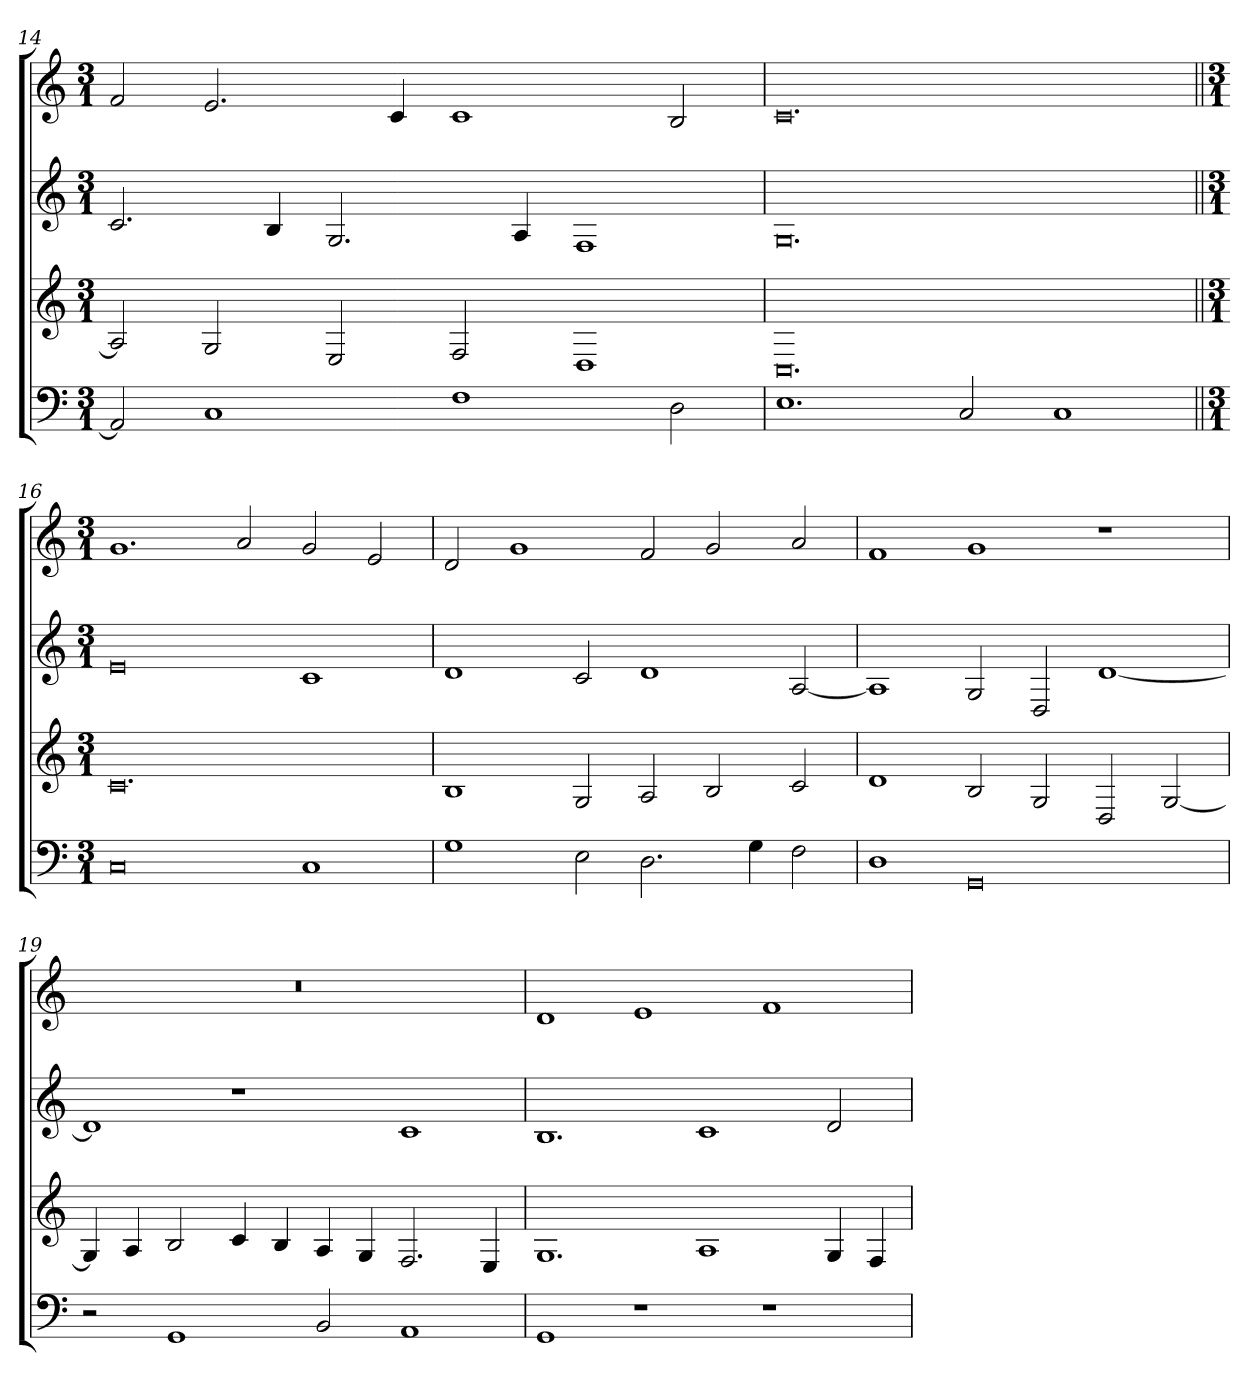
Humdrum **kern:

**kern	**kern	**kern	**kern
*part4	*part3	*part2	*part1
*staff4	*staff3	*staff2	*staff1
*clefF4	*clefG2	*clefG2	*clefG2
*M3/1	*M3/1	*M3/1	*M3/1
=14	=14	=14	=14
2AA]	2A]	2.c	2f
1C	2G	.	2.e
.	.	4B	.
.	2E	2.G	.
.	.	.	4c
1F	2F	.	1c
.	.	4A	.
.	1D	1F	.
2D	.	.	2B
=15	=15	=15	=15
1.E	0.C	0.G	0.c
2C	.	.	.
1C	.	.	.
=16||	=16||	=16||	=16||
*M3/1	*M3/1	*M3/1	*M3/1
0C	0.c	0e	1.g
.	.	.	2a
1C	.	1c	2g
.	.	.	2e
=17	=17	=17	=17
1G	1B	1d	2d
.	.	.	1g
2E	2G	2c	.
2.D	2A	1d	2f
.	2B	.	2g
4G	.	.	.
2F	2c	[2A	2a
=18	=18	=18	=18
1D	1d	1A]	1f
0GG	2B	2G	1g
.	2G	2D	.
.	2D	[1d	1r
.	[2G	.	.
=19	=19	=19	=19
2r	4G]	1d]	0.r
.	4A	.	.
1GG	2B	.	.
.	4c	1r	.
.	4B	.	.
2BB	4A	.	.
.	4G	.	.
1AA	2.F	1c	.
.	4E	.	.
=20	=20	=20	=20
1GG	1.G	1.B	1d
1r	.	.	1e
.	1A	1c	.
1r	.	.	1f
.	4G	2d	.
.	4F	.	.
=	=	=	=
*-	*-	*-	*-
